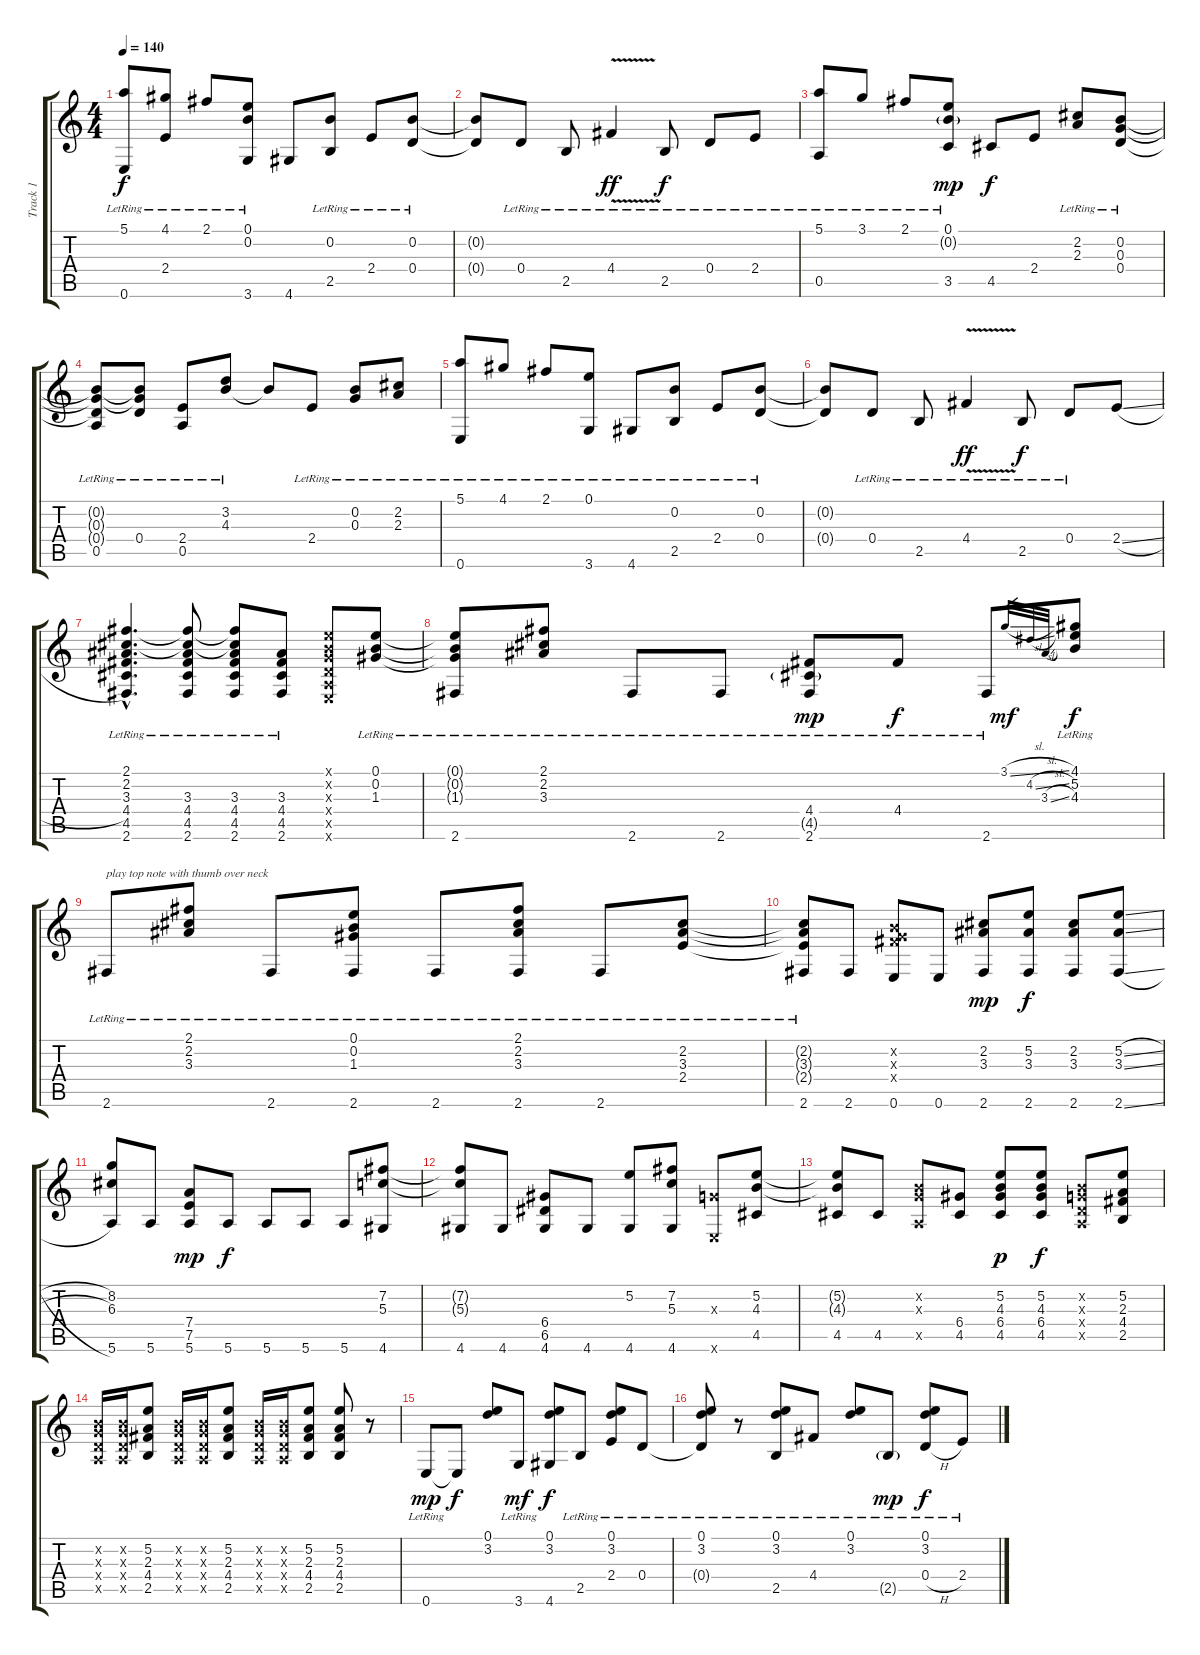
\track ("Track 1" "Track 1") {instrument acousticguitarnylon}
\staff {score tabs}
\tuning (E4 B3 G3 D3 A2 E2) {hide}
\ts (4 4)
\tempo 140
\clef g2
\ks c
(5.1{lr} 0.6{lr}).8{dy f} (4.1{lr} 2.4).8 2.1{lr}.8 (0.1 0.2 3.6{lr}).8 4.6.8 (0.2{lr} 2.5).8 2.4{lr}.8 (0.2{lr} 0.4{lr}).8 |
(0.2{t} 0.4{t}).8 0.4{lr}.8 2.5{lr}.8 4.4{v lr}.4{dy ff} 2.5{lr}.8{dy f} 0.4{lr}.8 2.4{lr}.8 |
(5.1{lr} 0.5{lr}).8 3.1{lr}.8 2.1{lr}.8 (0.1 0.2{g lr} 3.5{lr}).8{dy mp} 4.5.8{dy f} 2.4.8 (2.2{lr} 2.3{lr}).8 (0.2{lr} 0.3{lr} 0.4{lr}).8 |
(0.2{t} 0.3{t} 0.4{t} 0.5{lr}).8 (0.2{t} 0.3{t} 0.4{lr}).8 (2.4{lr} 0.5{lr}).8 (3.2{lr} 4.3{lr}).8 4.3{t}.8 2.4{lr}.8 (0.2{lr} 0.3{lr}).8 (2.2{lr} 2.3{lr}).8 |
(5.1{lr} 0.6{lr}).8 4.1{lr}.8 2.1{lr}.8 (0.1{lr} 3.6{lr}).8 4.6{lr}.8 (0.2{lr} 2.5{lr}).8 2.4{lr}.8 (0.2{lr} 0.4{lr}).8 |
(0.2{t} 0.4{t}).8 0.4{lr}.8 2.5{lr}.8 4.4{v lr}.4{dy ff} 2.5{lr}.8{dy f} 0.4{lr}.8 2.4{sl}.8 |
(2.1{hac lr} 2.2{hac lr} 3.3{hac lr} 4.4{hac lr} 4.5{hac lr} 2.6{hac lr}).4{d} (2.1{t} 2.2{t} 3.3{lr} 4.4{lr} 4.5{lr} 2.6{lr}).8 (2.1{t} 2.2{t} 3.3{lr} 4.4{lr} 4.5{lr} 2.6{lr}).8 (3.3{lr} 4.4{lr} 4.5{lr} 2.6{lr}).8 (0.1{x} 0.2{x} 0.3{x} 0.4{x} 0.5{x} 0.6{x}).8 (0.1{lr} 0.2{lr} 1.3{lr}).8 |
(0.1{t} 0.2{t} 1.3{t} 2.6{lr}).8 (2.1{lr} 2.2{lr} 3.3{lr}).8 2.6{lr}.8 2.6{lr}.8 (4.4{lr} 4.5{g lr} 2.6{lr}).8{dy mp} 4.4{lr}.8{dy f} 2.6{lr}.8 3.1{sl}.32{gr dy mf} 4.2{sl}.32{gr} 3.3{sl}.32{gr} (4.1{lr} 5.2{lr} 4.3{lr}).8{dy f} |
2.6{lr}.8{txt "play top note with thumb over neck"} (2.1{lr} 2.2{lr} 3.3{lr}).8 2.6{lr}.8 (0.1{lr} 0.2{lr} 1.3{lr} 2.6{lr}).8 2.6{lr}.8 (2.1{lr} 2.2{lr} 3.3{lr} 2.6{lr}).8 2.6{lr}.8 (2.2{lr} 3.3{lr} 2.4{lr}).8 |
(2.2{t} 3.3{t} 2.4{t} 2.6{lr}).8 2.6.8 (0.2{x} 0.3{x} 4.4{x} 0.6).8 0.6.8 (2.2 3.3 2.6).8{dy mp} (5.2 3.3 2.6).8{dy f} (2.2 3.3 2.6).8 (5.2{sl} 3.3{sl} 2.6{sl}).8 |
(8.2 6.3 5.6).8 5.6.8 (7.4 7.5 5.6).8{dy mp} 5.6.8{dy f} 5.6.8 5.6.8 5.6.8 (7.2 5.3 4.6).8 |
(7.2{t} 5.3{t} 4.6).8 4.6.8 (6.4 6.5 4.6).8 4.6.8 (5.2 4.6).8 (7.2 5.3 4.6).8 (0.3{x} 0.6{x}).8 (5.2 4.3 4.5).8 |
(5.2{t} 4.3{t} 4.5).8 4.5.8 (0.2{x} 0.3{x} 0.5{x}).8 (6.4 4.5).8 (5.2 4.3 6.4 4.5).8{dy p} (5.2 4.3 6.4 4.5).8{dy f} (0.2{x} 0.3{x} 0.4{x} 0.5{x}).8 (5.2 2.3 4.4 2.5).8 |
(0.2{x} 0.3{x} 0.4{x} 0.5{x}).16 (0.2{x} 0.3{x} 0.4{x} 0.5{x}).16 (5.2 2.3 4.4 2.5).8 (0.2{x} 0.3{x} 0.4{x} 0.5{x}).16 (0.2{x} 0.3{x} 0.4{x} 0.5{x}).16 (5.2 2.3 4.4 2.5).8 (0.2{x} 0.3{x} 0.4{x} 0.5{x}).16 (0.2{x} 0.3{x} 0.4{x} 0.5{x}).16 (5.2 2.3 4.4 2.5).8 (5.2 2.3 4.4 2.5).8 r.8 |
0.6{lr}.8{dy mp} 0.6{t}.8{dy f} (0.1 3.2).8 3.6{lr}.8{dy mf} (0.1 3.2 4.6).8{dy f} 2.5{lr}.8 (0.1 3.2 2.4{lr}).8 0.4{lr}.8 |
(0.1{lr} 3.2{lr} 0.4{t}).8 r.8 (0.1{lr} 3.2{lr} 2.5{lr}).8 4.4{lr}.8 (0.1{lr} 3.2{lr}).8 2.5{g lr}.8{dy mp} (0.1{lr} 3.2{lr} 0.4{h}).8{dy f} 2.4{lr}.8
